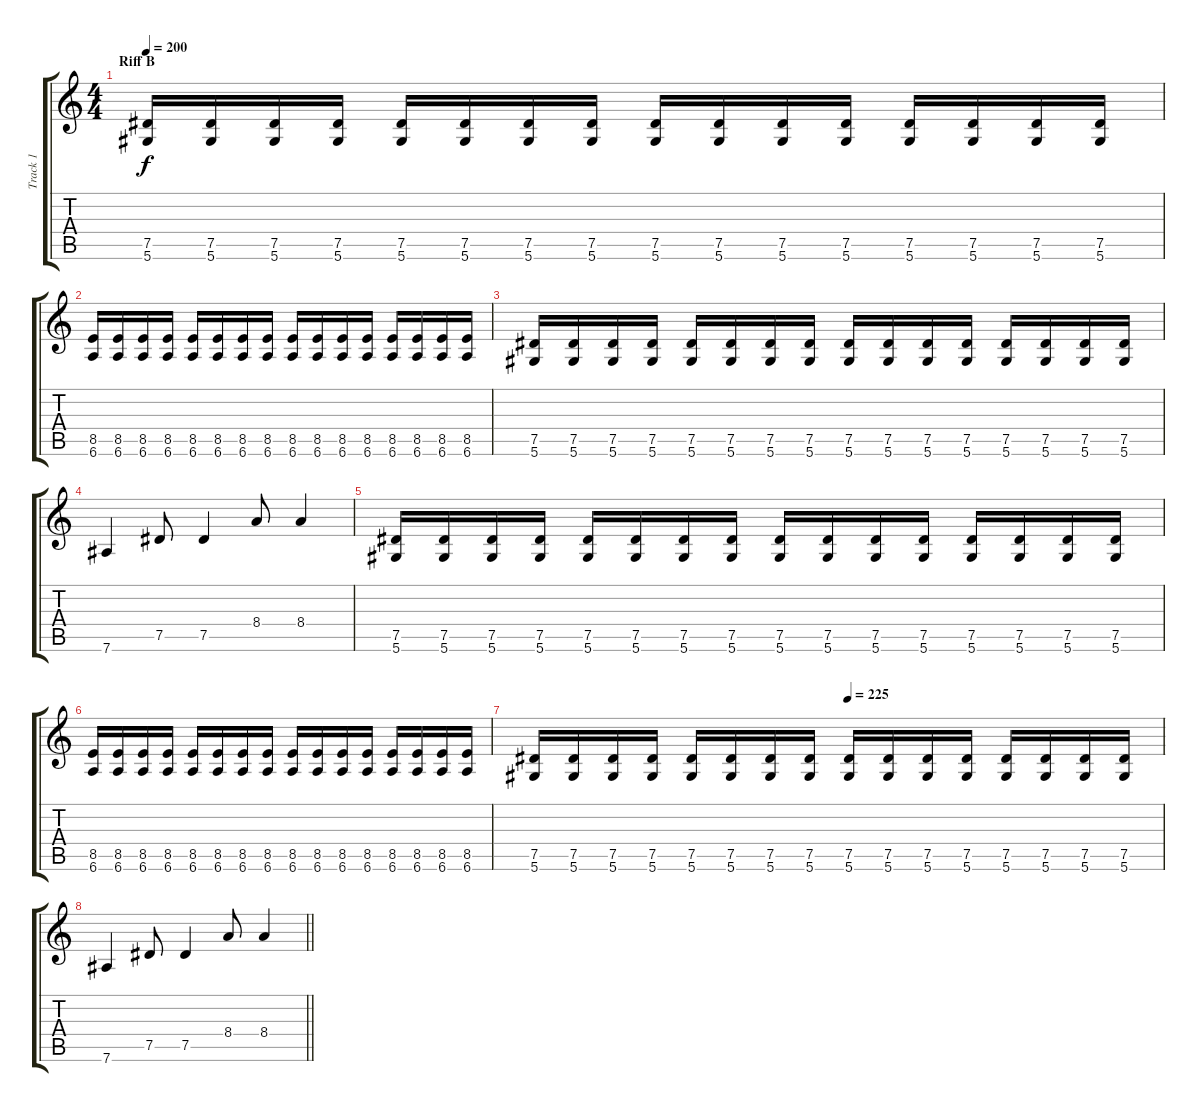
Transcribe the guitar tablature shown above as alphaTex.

\track ("Track 1" "Track 1") {instrument distortionguitar}
\staff {score tabs}
\tuning (Eb4 Bb3 Gb3 Db3 Ab2 Eb2) {hide}
\ts (4 4)
\section ("" "Riff B")
\tempo 200
\clef g2
\ks c
(7.5 5.6).16{dy f} (7.5 5.6).16 (7.5 5.6).16 (7.5 5.6).16 (7.5 5.6).16 (7.5 5.6).16 (7.5 5.6).16 (7.5 5.6).16 (7.5 5.6).16 (7.5 5.6).16 (7.5 5.6).16 (7.5 5.6).16 (7.5 5.6).16 (7.5 5.6).16 (7.5 5.6).16 (7.5 5.6).16 |
(8.5 6.6).16 (8.5 6.6).16 (8.5 6.6).16 (8.5 6.6).16 (8.5 6.6).16 (8.5 6.6).16 (8.5 6.6).16 (8.5 6.6).16 (8.5 6.6).16 (8.5 6.6).16 (8.5 6.6).16 (8.5 6.6).16 (8.5 6.6).16 (8.5 6.6).16 (8.5 6.6).16 (8.5 6.6).16 |
(7.5 5.6).16 (7.5 5.6).16 (7.5 5.6).16 (7.5 5.6).16 (7.5 5.6).16 (7.5 5.6).16 (7.5 5.6).16 (7.5 5.6).16 (7.5 5.6).16 (7.5 5.6).16 (7.5 5.6).16 (7.5 5.6).16 (7.5 5.6).16 (7.5 5.6).16 (7.5 5.6).16 (7.5 5.6).16 |
7.6.4 7.5.8 7.5.4 8.4.8 8.4.4 |
(7.5 5.6).16 (7.5 5.6).16 (7.5 5.6).16 (7.5 5.6).16 (7.5 5.6).16 (7.5 5.6).16 (7.5 5.6).16 (7.5 5.6).16 (7.5 5.6).16 (7.5 5.6).16 (7.5 5.6).16 (7.5 5.6).16 (7.5 5.6).16 (7.5 5.6).16 (7.5 5.6).16 (7.5 5.6).16 |
(8.5 6.6).16 (8.5 6.6).16 (8.5 6.6).16 (8.5 6.6).16 (8.5 6.6).16 (8.5 6.6).16 (8.5 6.6).16 (8.5 6.6).16 (8.5 6.6).16 (8.5 6.6).16 (8.5 6.6).16 (8.5 6.6).16 (8.5 6.6).16 (8.5 6.6).16 (8.5 6.6).16 (8.5 6.6).16 |
\tempo (225 0.5)
(7.5 5.6).16 (7.5 5.6).16 (7.5 5.6).16 (7.5 5.6).16 (7.5 5.6).16 (7.5 5.6).16 (7.5 5.6).16 (7.5 5.6).16 (7.5 5.6).16 (7.5 5.6).16 (7.5 5.6).16 (7.5 5.6).16 (7.5 5.6).16 (7.5 5.6).16 (7.5 5.6).16 (7.5 5.6).16 |
\barLineRight lightlight
7.6.4 7.5.8 7.5.4 8.4.8 8.4.4
